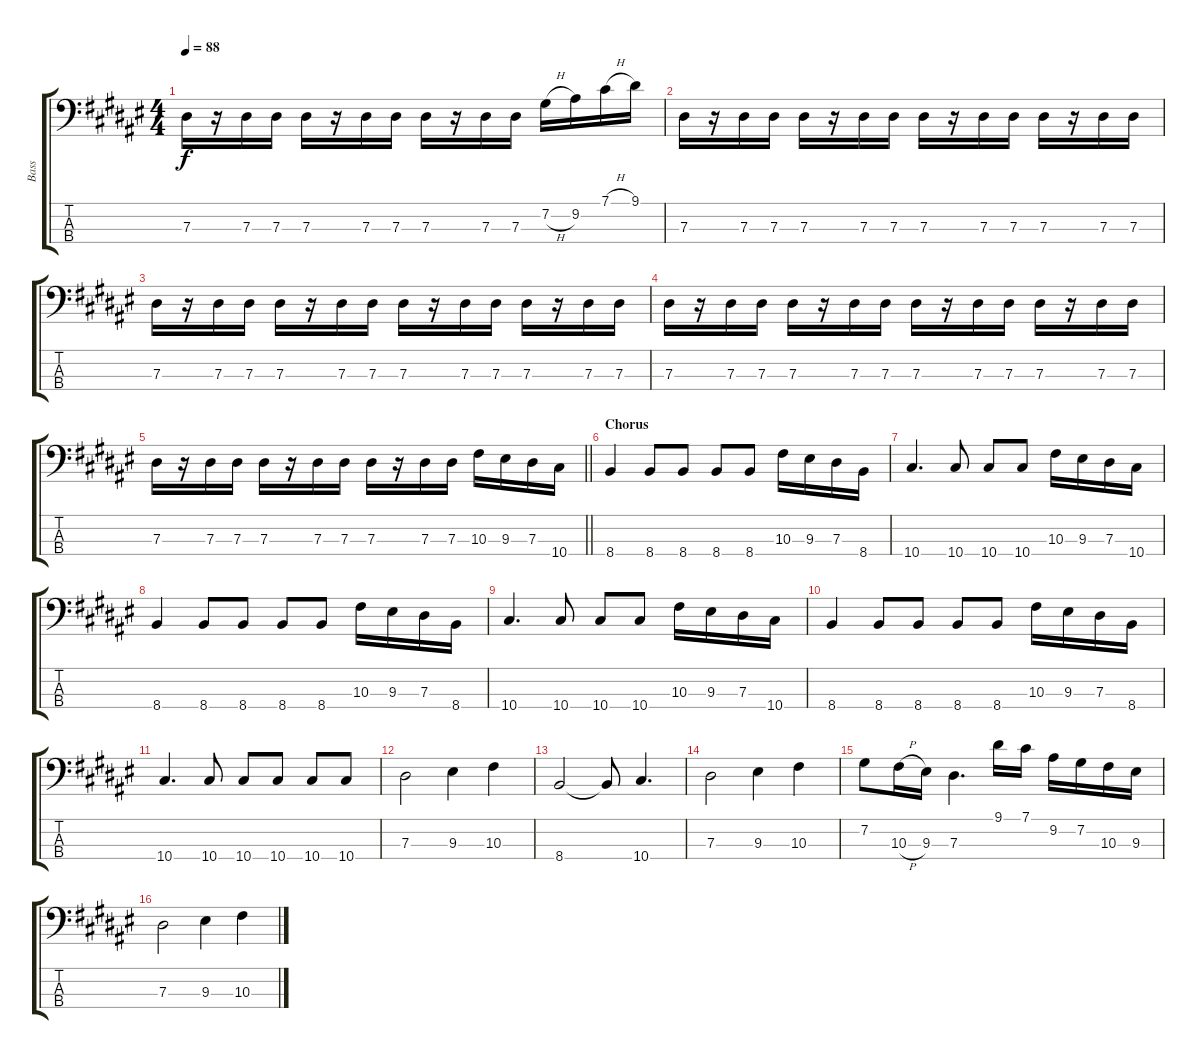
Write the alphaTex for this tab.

\track ("Bass" "Bass") {instrument electricbassfinger}
\staff {score tabs}
\tuning (Gb2 Db2 Ab1 Eb1) {hide}
\ts (4 4)
\tempo 88
\clef f4
\ks f#
7.3.16{dy f} r.16 7.3.16 7.3.16 7.3.16 r.16 7.3.16 7.3.16 7.3.16 r.16 7.3.16 7.3.16 7.2{h}.16 9.2.16 7.1{h}.16 9.1.16 |
7.3.16 r.16 7.3.16 7.3.16 7.3.16 r.16 7.3.16 7.3.16 7.3.16 r.16 7.3.16 7.3.16 7.3.16 r.16 7.3.16 7.3.16 |
7.3.16 r.16 7.3.16 7.3.16 7.3.16 r.16 7.3.16 7.3.16 7.3.16 r.16 7.3.16 7.3.16 7.3.16 r.16 7.3.16 7.3.16 |
7.3.16 r.16 7.3.16 7.3.16 7.3.16 r.16 7.3.16 7.3.16 7.3.16 r.16 7.3.16 7.3.16 7.3.16 r.16 7.3.16 7.3.16 |
\barLineRight lightlight
7.3.16 r.16 7.3.16 7.3.16 7.3.16 r.16 7.3.16 7.3.16 7.3.16 r.16 7.3.16 7.3.16 10.3.16 9.3.16 7.3.16 10.4.16 |
\section ("" "Chorus")
8.4.4 8.4.8 8.4.8 8.4.8 8.4.8 10.3.16 9.3.16 7.3.16 8.4.16 |
10.4.4{d} 10.4.8 10.4.8 10.4.8 10.3.16 9.3.16 7.3.16 10.4.16 |
8.4.4 8.4.8 8.4.8 8.4.8 8.4.8 10.3.16 9.3.16 7.3.16 8.4.16 |
10.4.4{d} 10.4.8 10.4.8 10.4.8 10.3.16 9.3.16 7.3.16 10.4.16 |
8.4.4 8.4.8 8.4.8 8.4.8 8.4.8 10.3.16 9.3.16 7.3.16 8.4.16 |
10.4.4{d} 10.4.8 10.4.8 10.4.8 10.4.8 10.4.8 |
7.3.2 9.3.4 10.3.4 |
8.4.2 8.4{t}.8 10.4.4{d} |
7.3.2 9.3.4 10.3.4 |
7.2.8 10.3{h}.16 9.3.16 7.3.4{d} 9.1.16 7.1.16 9.2.16 7.2.16 10.3.16 9.3.16 |
7.3.2 9.3.4 10.3.4
